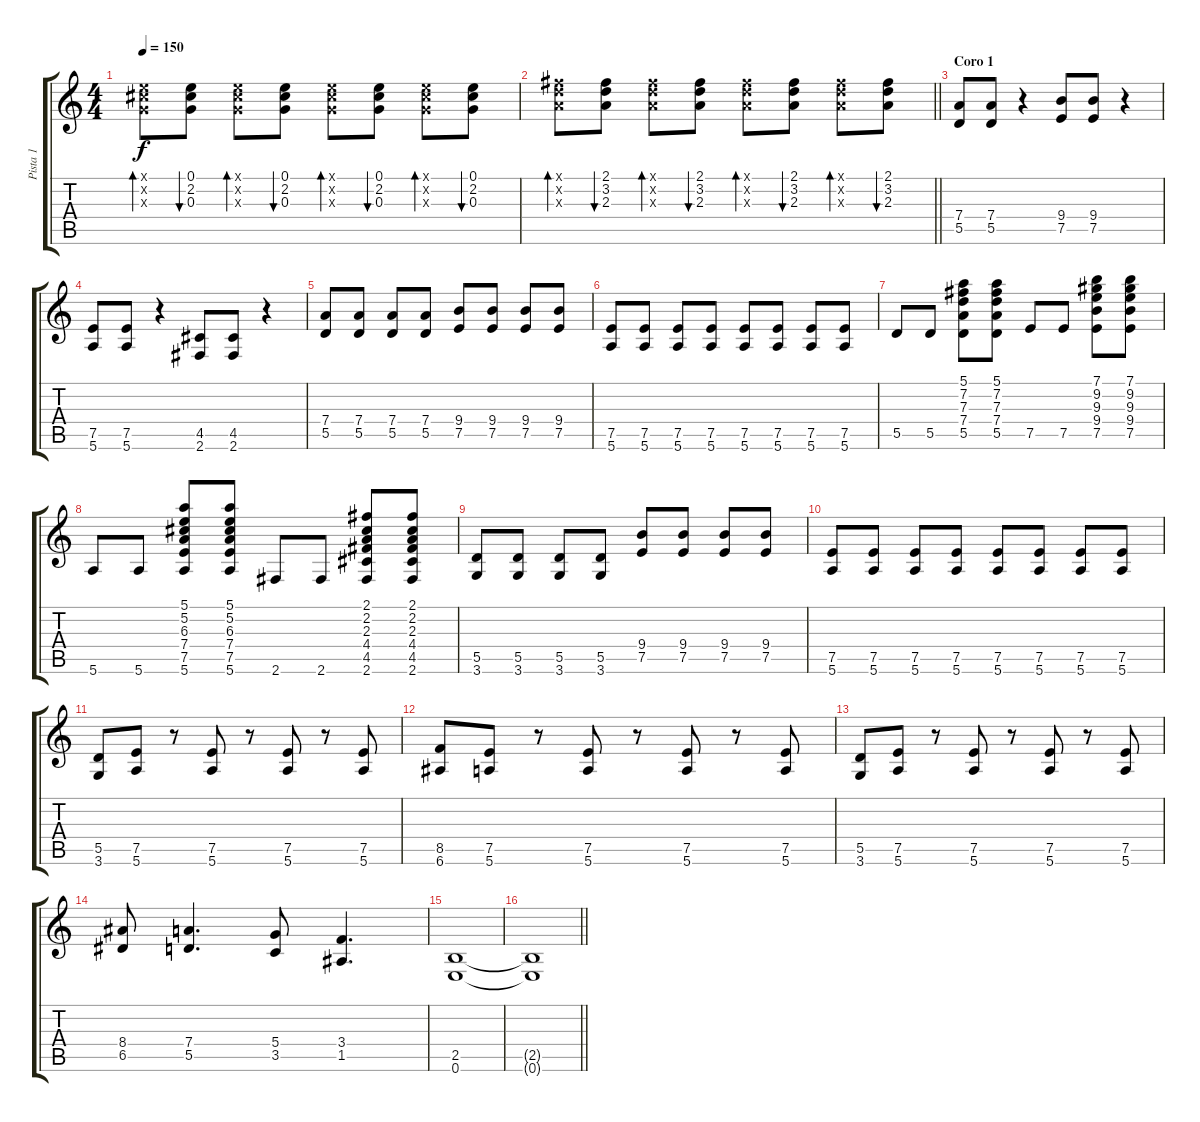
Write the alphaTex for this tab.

\track ("Pista 1" "Pista 1") {instrument distortionguitar}
\staff {score tabs}
\tuning (E4 B3 G3 D3 A2 E2) {hide}
\ts (4 4)
\tempo 150
\clef g2
\ks c
(0.1{x} 2.2{x} 0.3{x}).8{bd 60 dy f} (0.1 2.2 0.3).8{bu 60} (0.1{x} 2.2{x} 0.3{x}).8{bd 60} (0.1 2.2 0.3).8{bu 60} (0.1{x} 2.2{x} 0.3{x}).8{bd 60} (0.1 2.2 0.3).8{bu 60} (0.1{x} 2.2{x} 0.3{x}).8{bd 60} (0.1 2.2 0.3).8{bu 60} |
\barLineRight lightlight
(2.1{x} 3.2{x} 2.3{x}).8{bd 60} (2.1 3.2 2.3).8{bu 60} (2.1{x} 3.2{x} 2.3{x}).8{bd 60} (2.1 3.2 2.3).8{bu 60} (2.1{x} 3.2{x} 2.3{x}).8{bd 60} (2.1 3.2 2.3).8{bu 60} (2.1{x} 3.2{x} 2.3{x}).8{bd 60} (2.1 3.2 2.3).8{bu 60} |
\section ("" "Coro 1")
(7.4 5.5).8 (7.4 5.5).8 r.4 (9.4 7.5).8 (9.4 7.5).8 r.4 |
(7.5 5.6).8 (7.5 5.6).8 r.4 (4.5 2.6).8 (4.5 2.6).8 r.4 |
(7.4 5.5).8 (7.4 5.5).8 (7.4 5.5).8 (7.4 5.5).8 (9.4 7.5).8 (9.4 7.5).8 (9.4 7.5).8 (9.4 7.5).8 |
(7.5 5.6).8 (7.5 5.6).8 (7.5 5.6).8 (7.5 5.6).8 (7.5 5.6).8 (7.5 5.6).8 (7.5 5.6).8 (7.5 5.6).8 |
5.5.8 5.5.8 (5.1 7.2 7.3 7.4 5.5).8 (5.1 7.2 7.3 7.4 5.5).8 7.5.8 7.5.8 (7.1 9.2 9.3 9.4 7.5).8 (7.1 9.2 9.3 9.4 7.5).8 |
5.6.8 5.6.8 (5.1 5.2 6.3 7.4 7.5 5.6).8 (5.1 5.2 6.3 7.4 7.5 5.6).8 2.6.8 2.6.8 (2.1 2.2 2.3 4.4 4.5 2.6).8 (2.1 2.2 2.3 4.4 4.5 2.6).8 |
(5.5 3.6).8 (5.5 3.6).8 (5.5 3.6).8 (5.5 3.6).8 (9.4 7.5).8 (9.4 7.5).8 (9.4 7.5).8 (9.4 7.5).8 |
(7.5 5.6).8 (7.5 5.6).8 (7.5 5.6).8 (7.5 5.6).8 (7.5 5.6).8 (7.5 5.6).8 (7.5 5.6).8 (7.5 5.6).8 |
(5.5 3.6).8 (7.5 5.6).8 r.8 (7.5 5.6).8 r.8 (7.5 5.6).8 r.8 (7.5 5.6).8 |
(8.5 6.6).8 (7.5 5.6).8 r.8 (7.5 5.6).8 r.8 (7.5 5.6).8 r.8 (7.5 5.6).8 |
(5.5 3.6).8 (7.5 5.6).8 r.8 (7.5 5.6).8 r.8 (7.5 5.6).8 r.8 (7.5 5.6).8 |
(8.4 6.5).8 (7.4 5.5).4{d} (5.4 3.5).8 (3.4 1.5).4{d} |
(2.5 0.6).1 |
\barLineRight lightlight
(2.5{t} 0.6{t}).1
